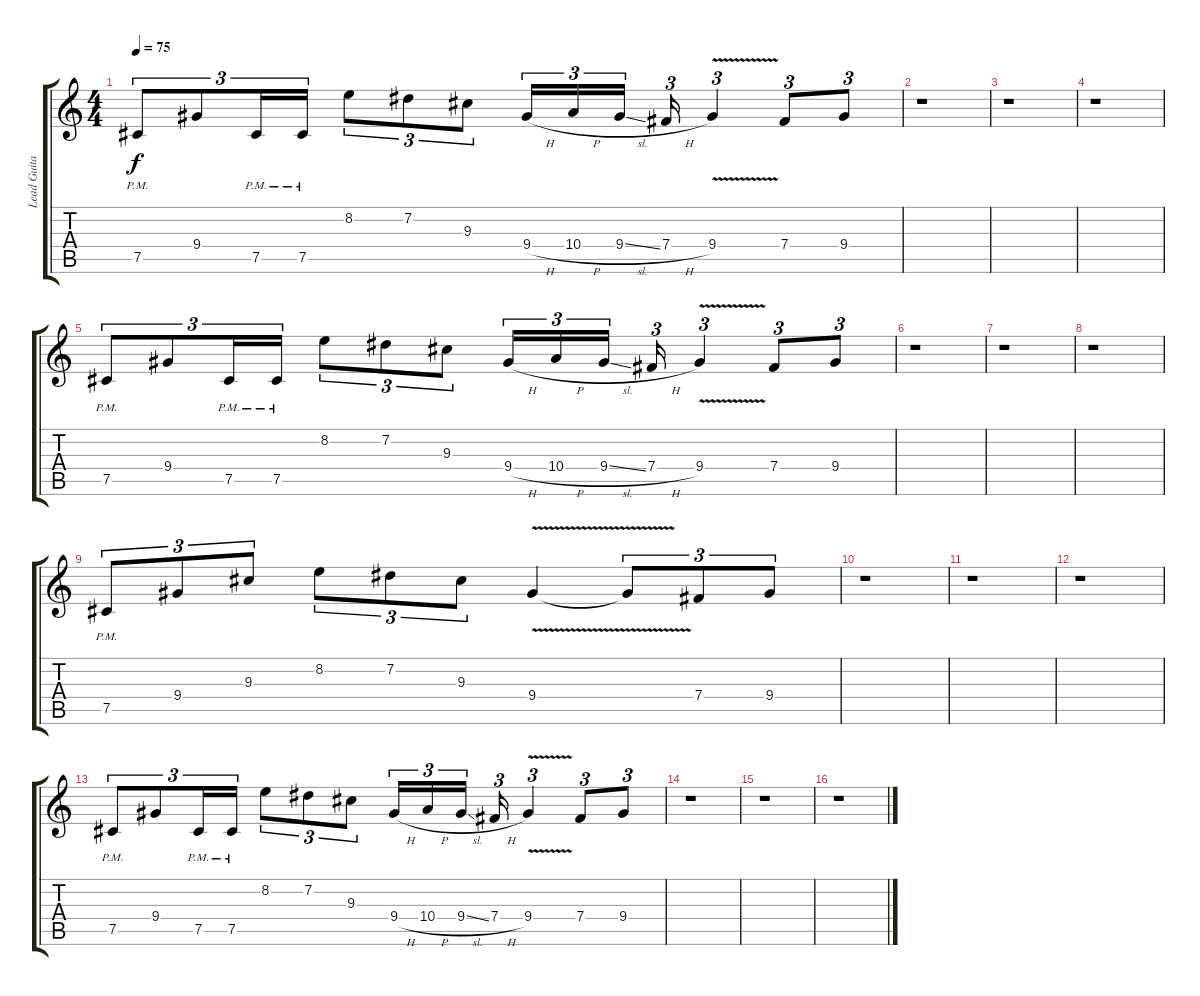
\track ("Lead Guitar 1 (Distortion)" "Lead Guita") {instrument overdrivenguitar}
\staff {score tabs}
\tuning (Db4 Ab3 E3 B2 Gb2 Db2) {hide}
\ts (4 4)
\tempo 75
\clef g2
\ks c
7.5{pm}.8{tu (3 2) dy f} 9.4.8{tu (3 2)} 7.5{pm}.16{tu (3 2)} 7.5{pm}.16{tu (3 2)} 8.2.8{tu (3 2)} 7.2.8{tu (3 2)} 9.3.8{tu (3 2)} 9.4{h}.16{tu (3 2)} 10.4{h}.16{tu (3 2)} 9.4{sl}.16{tu (3 2)} 7.4{h}.16{tu (3 2)} 9.4{v}.4{tu (3 2)} 7.4.8{tu (3 2)} 9.4.8{tu (3 2)} |
r.1 |
r.1 |
r.1 |
7.5{pm}.8{tu (3 2)} 9.4.8{tu (3 2)} 7.5{pm}.16{tu (3 2)} 7.5{pm}.16{tu (3 2)} 8.2.8{tu (3 2)} 7.2.8{tu (3 2)} 9.3.8{tu (3 2)} 9.4{h}.16{tu (3 2)} 10.4{h}.16{tu (3 2)} 9.4{sl}.16{tu (3 2)} 7.4{h}.16{tu (3 2)} 9.4{v}.4{tu (3 2)} 7.4.8{tu (3 2)} 9.4.8{tu (3 2)} |
r.1 |
r.1 |
r.1 |
7.5{pm}.8{tu (3 2)} 9.4.8{tu (3 2)} 9.3.8{tu (3 2)} 8.2.8{tu (3 2)} 7.2.8{tu (3 2)} 9.3.8{tu (3 2)} 9.4{v}.4 9.4{t}.8{tu (3 2)} 7.4.8{tu (3 2)} 9.4.8{tu (3 2)} |
r.1 |
r.1 |
r.1 |
7.5{pm}.8{tu (3 2)} 9.4.8{tu (3 2)} 7.5{pm}.16{tu (3 2)} 7.5{pm}.16{tu (3 2)} 8.2.8{tu (3 2)} 7.2.8{tu (3 2)} 9.3.8{tu (3 2)} 9.4{h}.16{tu (3 2)} 10.4{h}.16{tu (3 2)} 9.4{sl}.16{tu (3 2)} 7.4{h}.16{tu (3 2)} 9.4{v}.4{tu (3 2)} 7.4.8{tu (3 2)} 9.4.8{tu (3 2)} |
r.1 |
r.1 |
r.1
